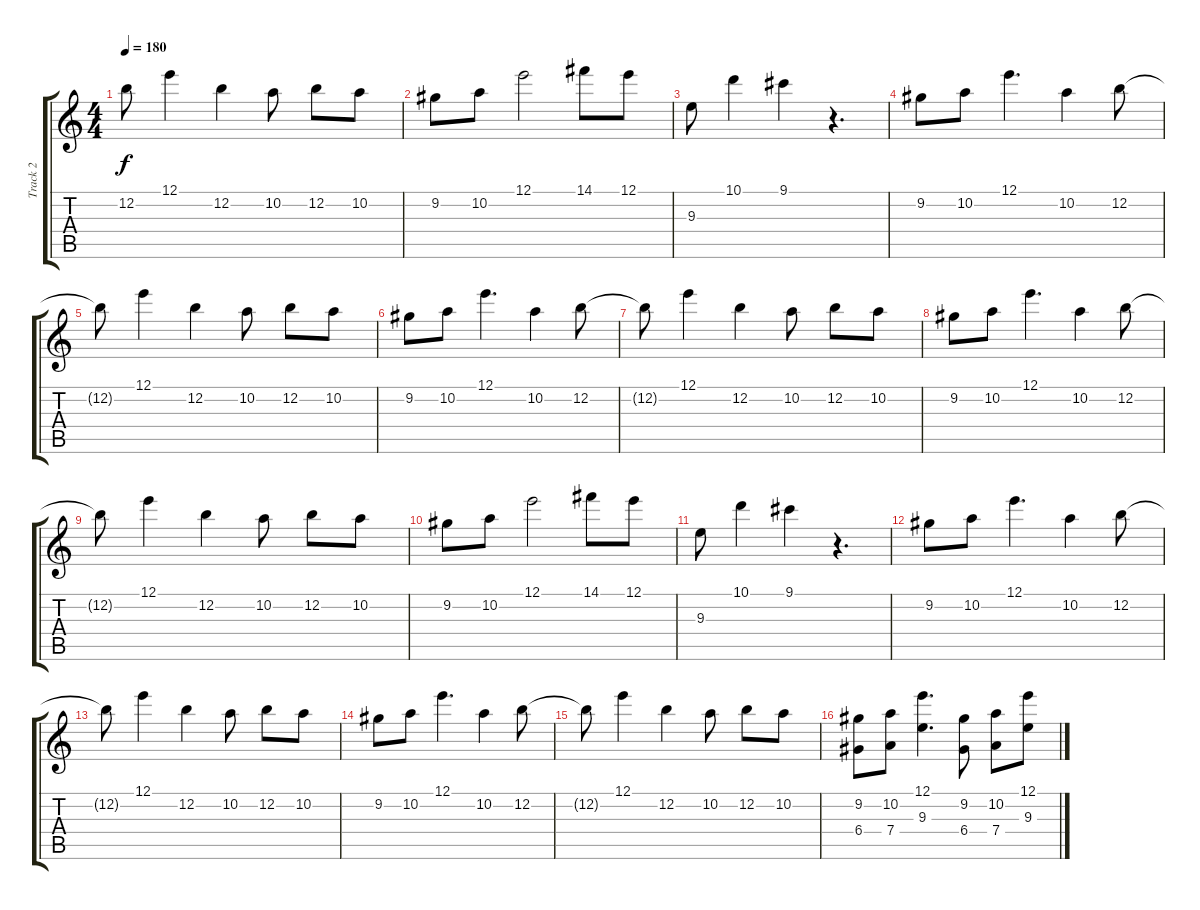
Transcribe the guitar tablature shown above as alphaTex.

\track ("Track 2" "Track 2") {instrument distortionguitar}
\staff {score tabs}
\tuning (E4 B3 G3 D3 A2 E2) {hide}
\ts (4 4)
\tempo 180
\clef g2
\ks c
12.2{t}.8{dy f} 12.1.4 12.2.4 10.2.8 12.2.8 10.2.8 |
9.2.8 10.2.8 12.1.2 14.1.8 12.1.8 |
9.3.8 10.1.4 9.1.4 r.4{d} |
9.2.8 10.2.8 12.1.4{d} 10.2.4 12.2.8 |
12.2{t}.8 12.1.4 12.2.4 10.2.8 12.2.8 10.2.8 |
9.2.8 10.2.8 12.1.4{d} 10.2.4 12.2.8 |
12.2{t}.8 12.1.4 12.2.4 10.2.8 12.2.8 10.2.8 |
9.2.8 10.2.8 12.1.4{d} 10.2.4 12.2.8 |
12.2{t}.8 12.1.4 12.2.4 10.2.8 12.2.8 10.2.8 |
9.2.8 10.2.8 12.1.2 14.1.8 12.1.8 |
9.3.8 10.1.4 9.1.4 r.4{d} |
9.2.8 10.2.8 12.1.4{d} 10.2.4 12.2.8 |
12.2{t}.8 12.1.4 12.2.4 10.2.8 12.2.8 10.2.8 |
9.2.8 10.2.8 12.1.4{d} 10.2.4 12.2.8 |
12.2{t}.8 12.1.4 12.2.4 10.2.8 12.2.8 10.2.8 |
(9.2 6.4).8 (10.2 7.4).8 (12.1 9.3).4{d} (9.2 6.4).8 (10.2 7.4).8 (12.1 9.3).8
